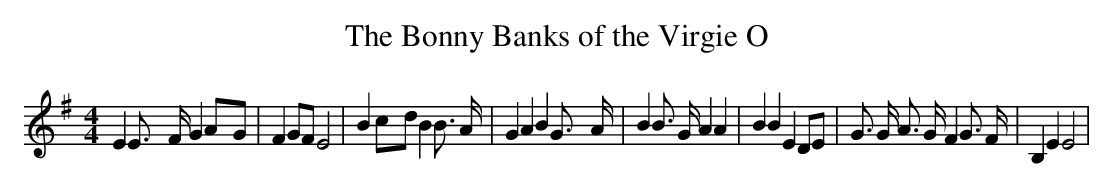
X:1
T:The Bonny Banks of the Virgie O
M:4/4
L:1/4
K:G
 E E3/4- F/4 GA/2-G/2| F G/2F/2 E2| Bc/2-d/2 B B3/4 A/4| G A B G3/4- A/4|\
 B B3/4 G/4 A A| B B E D/2E/2| G3/4 G/4 A3/4 G/4 F G3/4 F/4| B, E E2|\
